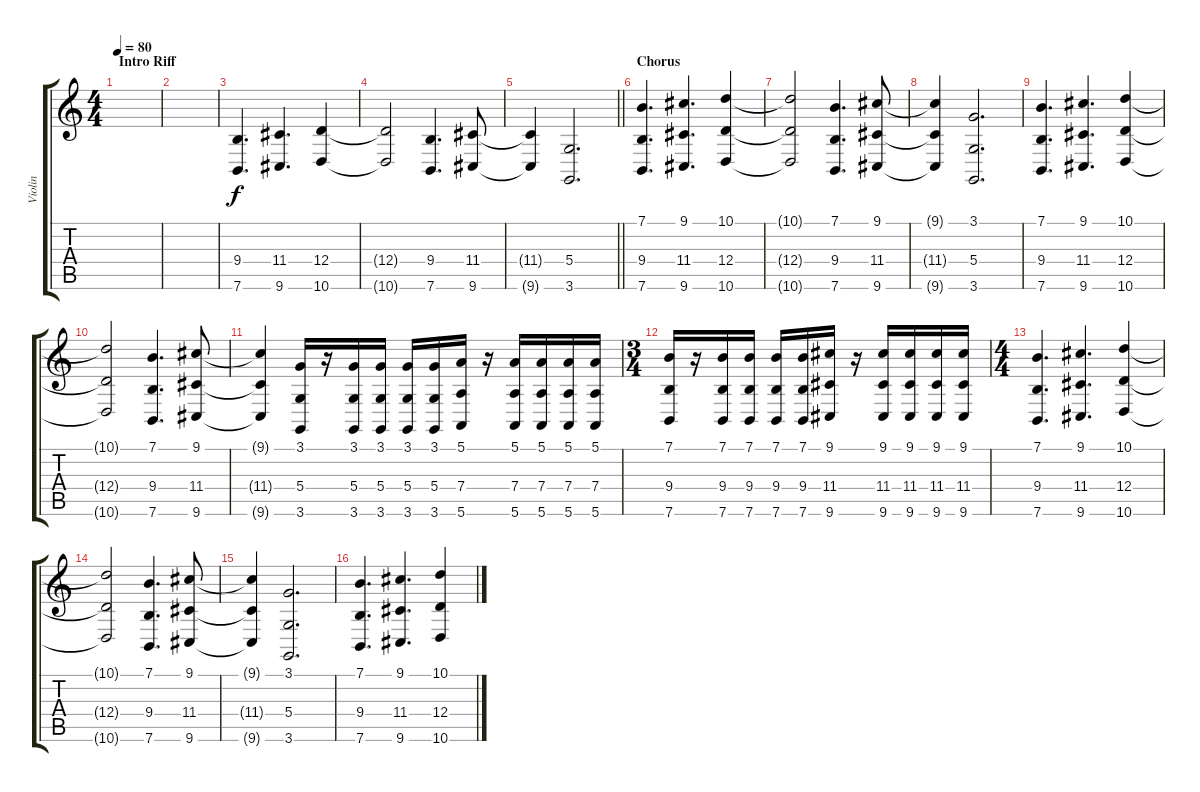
\track ("Violin" "Violin") {solo instrument violin}
\staff {score tabs}
\tuning (E4 B3 G3 D3 A2 E2) {hide}
\ts (4 4)
\section ("" "Intro Riff")
\tempo 80
\clef g2
\ks c
|
|
(9.4 7.6).4{d} (11.4 9.6).4{d} (12.4 10.6).4 |
(12.4{t} 10.6{t}).2 (9.4 7.6).4{d} (11.4 9.6).8 |
\barLineRight lightlight
(11.4{t} 9.6{t}).4 (5.4 3.6).2{d} |
\section ("" "Chorus")
(7.1 9.4 7.6).4{d} (9.1 11.4 9.6).4{d} (10.1 12.4 10.6).4 |
(10.1{t} 12.4{t} 10.6{t}).2 (7.1 9.4 7.6).4{d} (9.1 11.4 9.6).8 |
(9.1{t} 11.4{t} 9.6{t}).4 (3.1 5.4 3.6).2{d} |
(7.1 9.4 7.6).4{d} (9.1 11.4 9.6).4{d} (10.1 12.4 10.6).4 |
(10.1{t} 12.4{t} 10.6{t}).2 (7.1 9.4 7.6).4{d} (9.1 11.4 9.6).8 |
(9.1{t} 11.4{t} 9.6{t}).4 (3.1 5.4 3.6).16 r.16 (3.1 5.4 3.6).16 (3.1 5.4 3.6).16 (3.1 5.4 3.6).16 (3.1 5.4 3.6).16 (5.1 7.4 5.6).16 r.16 (5.1 7.4 5.6).16 (5.1 7.4 5.6).16 (5.1 7.4 5.6).16 (5.1 7.4 5.6).16 |
\ts (3 4)
(7.1 9.4 7.6).16 r.16 (7.1 9.4 7.6).16 (7.1 9.4 7.6).16 (7.1 9.4 7.6).16 (7.1 9.4 7.6).16 (9.1 11.4 9.6).16 r.16 (9.1 11.4 9.6).16 (9.1 11.4 9.6).16 (9.1 11.4 9.6).16 (9.1 11.4 9.6).16 |
\ts (4 4)
(7.1 9.4 7.6).4{d} (9.1 11.4 9.6).4{d} (10.1 12.4 10.6).4 |
(10.1{t} 12.4{t} 10.6{t}).2 (7.1 9.4 7.6).4{d} (9.1 11.4 9.6).8 |
(9.1{t} 11.4{t} 9.6{t}).4 (3.1 5.4 3.6).2{d} |
(7.1 9.4 7.6).4{d} (9.1 11.4 9.6).4{d} (10.1 12.4 10.6).4
